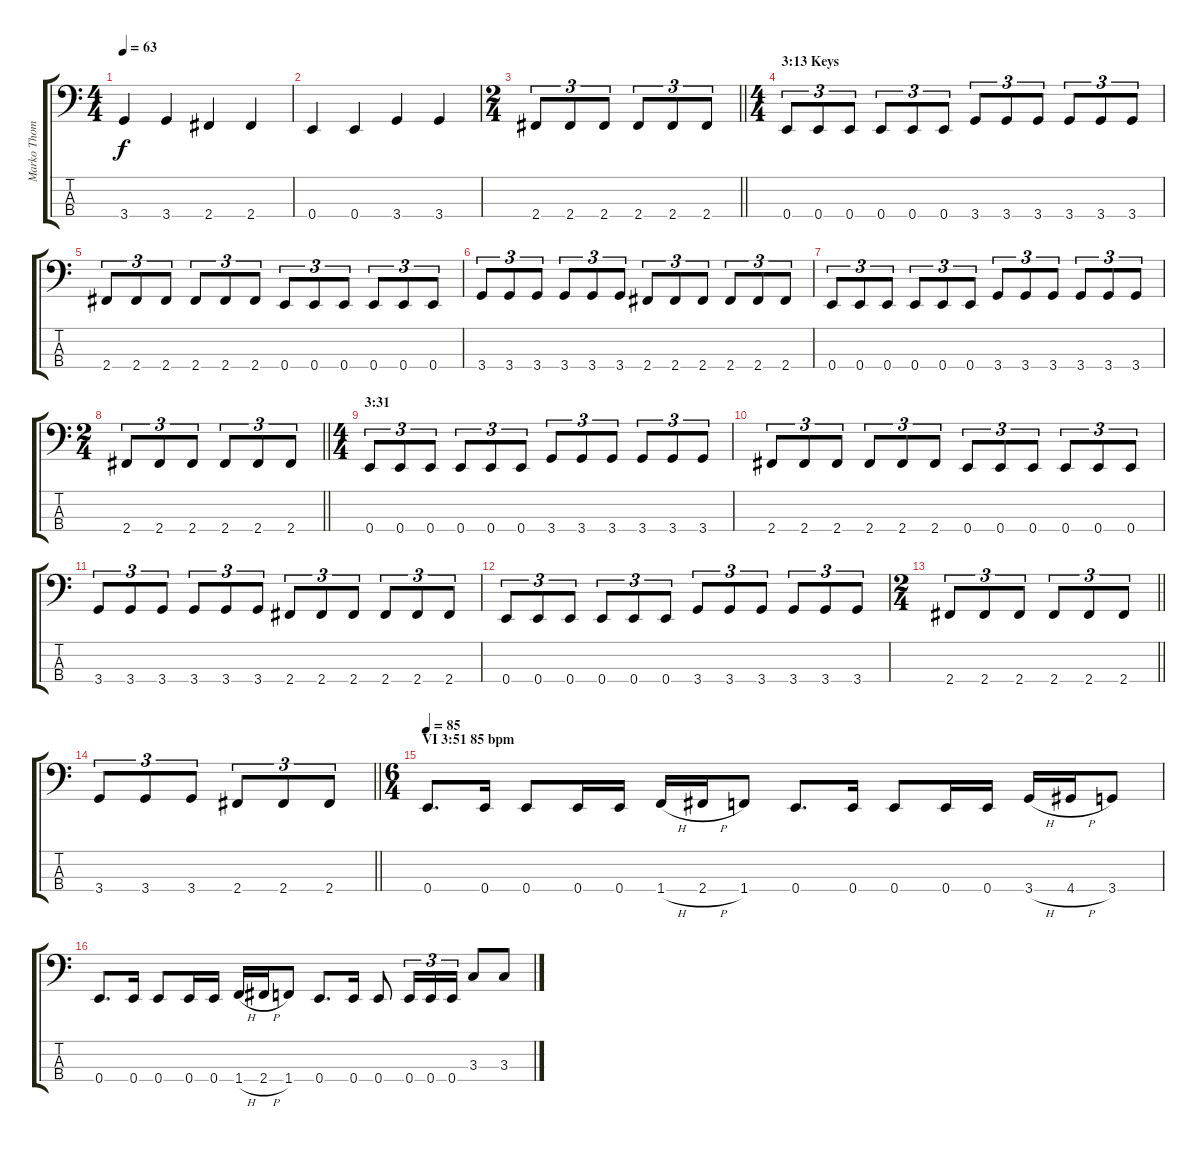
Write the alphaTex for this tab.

\track ("Marko Thomas" "Marko Thom") {instrument electricbassfinger}
\staff {score tabs}
\tuning (G2 D2 A1 E1) {hide}
\ts (4 4)
\tempo 63
\clef f4
\ks c
3.4.4{dy f} 3.4.4 2.4.4 2.4.4 |
0.4.4 0.4.4 3.4.4 3.4.4 |
\ts (2 4)
\barLineRight lightlight
2.4.8{tu (3 2)} 2.4.8{tu (3 2)} 2.4.8{tu (3 2)} 2.4.8{tu (3 2)} 2.4.8{tu (3 2)} 2.4.8{tu (3 2)} |
\ts (4 4)
\section ("" "3:13 Keys")
0.4.8{tu (3 2)} 0.4.8{tu (3 2)} 0.4.8{tu (3 2)} 0.4.8{tu (3 2)} 0.4.8{tu (3 2)} 0.4.8{tu (3 2)} 3.4.8{tu (3 2)} 3.4.8{tu (3 2)} 3.4.8{tu (3 2)} 3.4.8{tu (3 2)} 3.4.8{tu (3 2)} 3.4.8{tu (3 2)} |
2.4.8{tu (3 2)} 2.4.8{tu (3 2)} 2.4.8{tu (3 2)} 2.4.8{tu (3 2)} 2.4.8{tu (3 2)} 2.4.8{tu (3 2)} 0.4.8{tu (3 2)} 0.4.8{tu (3 2)} 0.4.8{tu (3 2)} 0.4.8{tu (3 2)} 0.4.8{tu (3 2)} 0.4.8{tu (3 2)} |
3.4.8{tu (3 2)} 3.4.8{tu (3 2)} 3.4.8{tu (3 2)} 3.4.8{tu (3 2)} 3.4.8{tu (3 2)} 3.4.8{tu (3 2)} 2.4.8{tu (3 2)} 2.4.8{tu (3 2)} 2.4.8{tu (3 2)} 2.4.8{tu (3 2)} 2.4.8{tu (3 2)} 2.4.8{tu (3 2)} |
0.4.8{tu (3 2)} 0.4.8{tu (3 2)} 0.4.8{tu (3 2)} 0.4.8{tu (3 2)} 0.4.8{tu (3 2)} 0.4.8{tu (3 2)} 3.4.8{tu (3 2)} 3.4.8{tu (3 2)} 3.4.8{tu (3 2)} 3.4.8{tu (3 2)} 3.4.8{tu (3 2)} 3.4.8{tu (3 2)} |
\ts (2 4)
\barLineRight lightlight
2.4.8{tu (3 2)} 2.4.8{tu (3 2)} 2.4.8{tu (3 2)} 2.4.8{tu (3 2)} 2.4.8{tu (3 2)} 2.4.8{tu (3 2)} |
\ts (4 4)
\section ("" "3:31")
0.4.8{tu (3 2)} 0.4.8{tu (3 2)} 0.4.8{tu (3 2)} 0.4.8{tu (3 2)} 0.4.8{tu (3 2)} 0.4.8{tu (3 2)} 3.4.8{tu (3 2)} 3.4.8{tu (3 2)} 3.4.8{tu (3 2)} 3.4.8{tu (3 2)} 3.4.8{tu (3 2)} 3.4.8{tu (3 2)} |
2.4.8{tu (3 2)} 2.4.8{tu (3 2)} 2.4.8{tu (3 2)} 2.4.8{tu (3 2)} 2.4.8{tu (3 2)} 2.4.8{tu (3 2)} 0.4.8{tu (3 2)} 0.4.8{tu (3 2)} 0.4.8{tu (3 2)} 0.4.8{tu (3 2)} 0.4.8{tu (3 2)} 0.4.8{tu (3 2)} |
3.4.8{tu (3 2)} 3.4.8{tu (3 2)} 3.4.8{tu (3 2)} 3.4.8{tu (3 2)} 3.4.8{tu (3 2)} 3.4.8{tu (3 2)} 2.4.8{tu (3 2)} 2.4.8{tu (3 2)} 2.4.8{tu (3 2)} 2.4.8{tu (3 2)} 2.4.8{tu (3 2)} 2.4.8{tu (3 2)} |
0.4.8{tu (3 2)} 0.4.8{tu (3 2)} 0.4.8{tu (3 2)} 0.4.8{tu (3 2)} 0.4.8{tu (3 2)} 0.4.8{tu (3 2)} 3.4.8{tu (3 2)} 3.4.8{tu (3 2)} 3.4.8{tu (3 2)} 3.4.8{tu (3 2)} 3.4.8{tu (3 2)} 3.4.8{tu (3 2)} |
\ts (2 4)
\barLineRight lightlight
2.4.8{tu (3 2)} 2.4.8{tu (3 2)} 2.4.8{tu (3 2)} 2.4.8{tu (3 2)} 2.4.8{tu (3 2)} 2.4.8{tu (3 2)} |
\barLineRight lightlight
3.4.8{tu (3 2)} 3.4.8{tu (3 2)} 3.4.8{tu (3 2)} 2.4.8{tu (3 2)} 2.4.8{tu (3 2)} 2.4.8{tu (3 2)} |
\ts (6 4)
\section ("" "VI 3:51 85 bpm")
\tempo 85
0.4.8{d} 0.4.16 0.4.8 0.4.16 0.4.16 1.4{h}.16 2.4{h}.16 1.4.8 0.4.8{d} 0.4.16 0.4.8 0.4.16 0.4.16 3.4{h}.16 4.4{h}.16 3.4.8 |
0.4.8{d} 0.4.16 0.4.8 0.4.16 0.4.16 1.4{h}.16 2.4{h}.16 1.4.8 0.4.8{d} 0.4.16 0.4.8 0.4.16{tu (3 2)} 0.4.16{tu (3 2)} 0.4.16{tu (3 2)} 3.3.8 3.3.8
